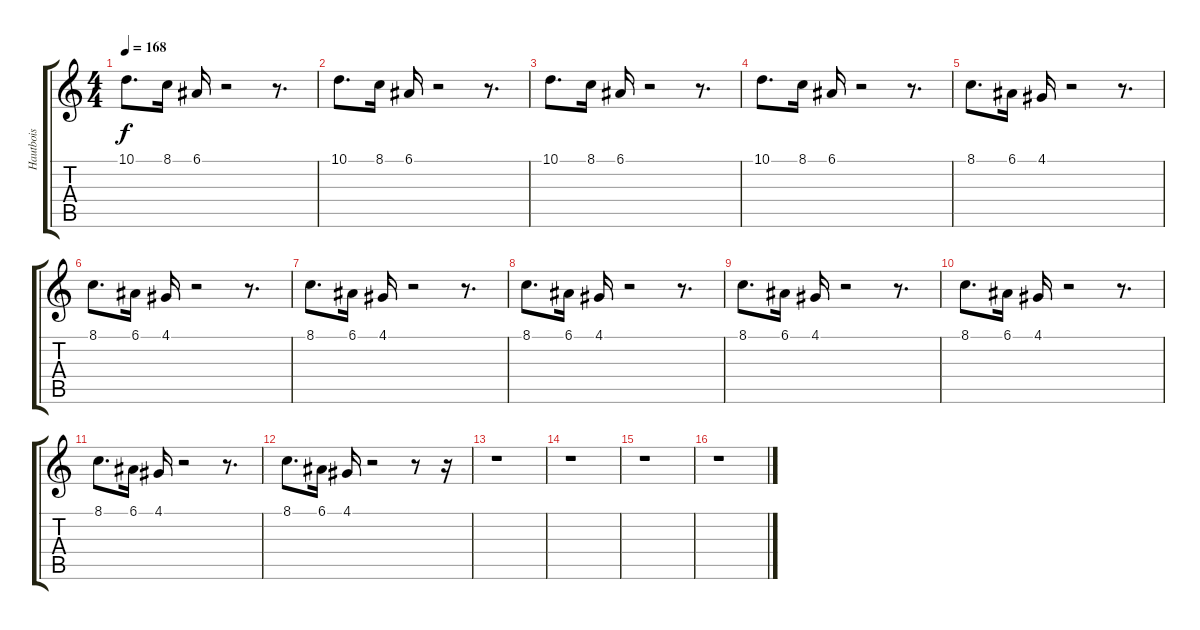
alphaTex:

\track ("Hautbois" "Hautbois") {instrument oboe}
\staff {score tabs}
\tuning (E4 B3 G3 D3 A2 E2) {hide}
\ts (4 4)
\tempo 168
\clef g2
\ks c
10.1.8{d dy f} 8.1.16 6.1.16 r.2 r.8{d} |
10.1.8{d} 8.1.16 6.1.16 r.2 r.8{d} |
10.1.8{d} 8.1.16 6.1.16 r.2 r.8{d} |
10.1.8{d} 8.1.16 6.1.16 r.2 r.8{d} |
8.1.8{d} 6.1.16 4.1.16 r.2 r.8{d} |
8.1.8{d} 6.1.16 4.1.16 r.2 r.8{d} |
8.1.8{d} 6.1.16 4.1.16 r.2 r.8{d} |
8.1.8{d} 6.1.16 4.1.16 r.2 r.8{d} |
8.1.8{d} 6.1.16 4.1.16 r.2 r.8{d} |
8.1.8{d} 6.1.16 4.1.16 r.2 r.8{d} |
8.1.8{d} 6.1.16 4.1.16 r.2 r.8{d} |
8.1.8{d} 6.1.16 4.1.16 r.2 r.8 r.16 |
r.1 |
r.1 |
r.1 |
r.1
